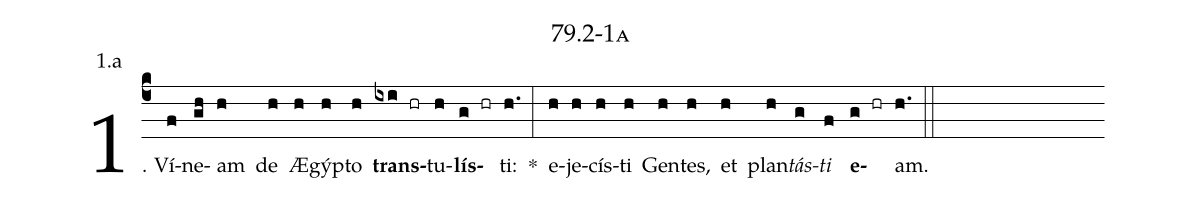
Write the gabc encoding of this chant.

name: 79.2-1a;
annotation: 1.a;
%%
(c4)1. Ví(f)ne(gh)am(h) de(h) Æ(h)gýp(h)to(h) <b>trans</b>(ixi hr)tu(h)<b>lís</b>(g hr)ti:(h.) *(:) e(h)je(h)cís(h)ti(h) Gen(h)tes,(h) et(h) plan(h)<i>tás</i>(g)<i>ti</i>(f) <b>e</b>(g hr)am.(h.) (::)


%E(h) u(h) o(g) u(f) a(g) e.(h.) (::)
